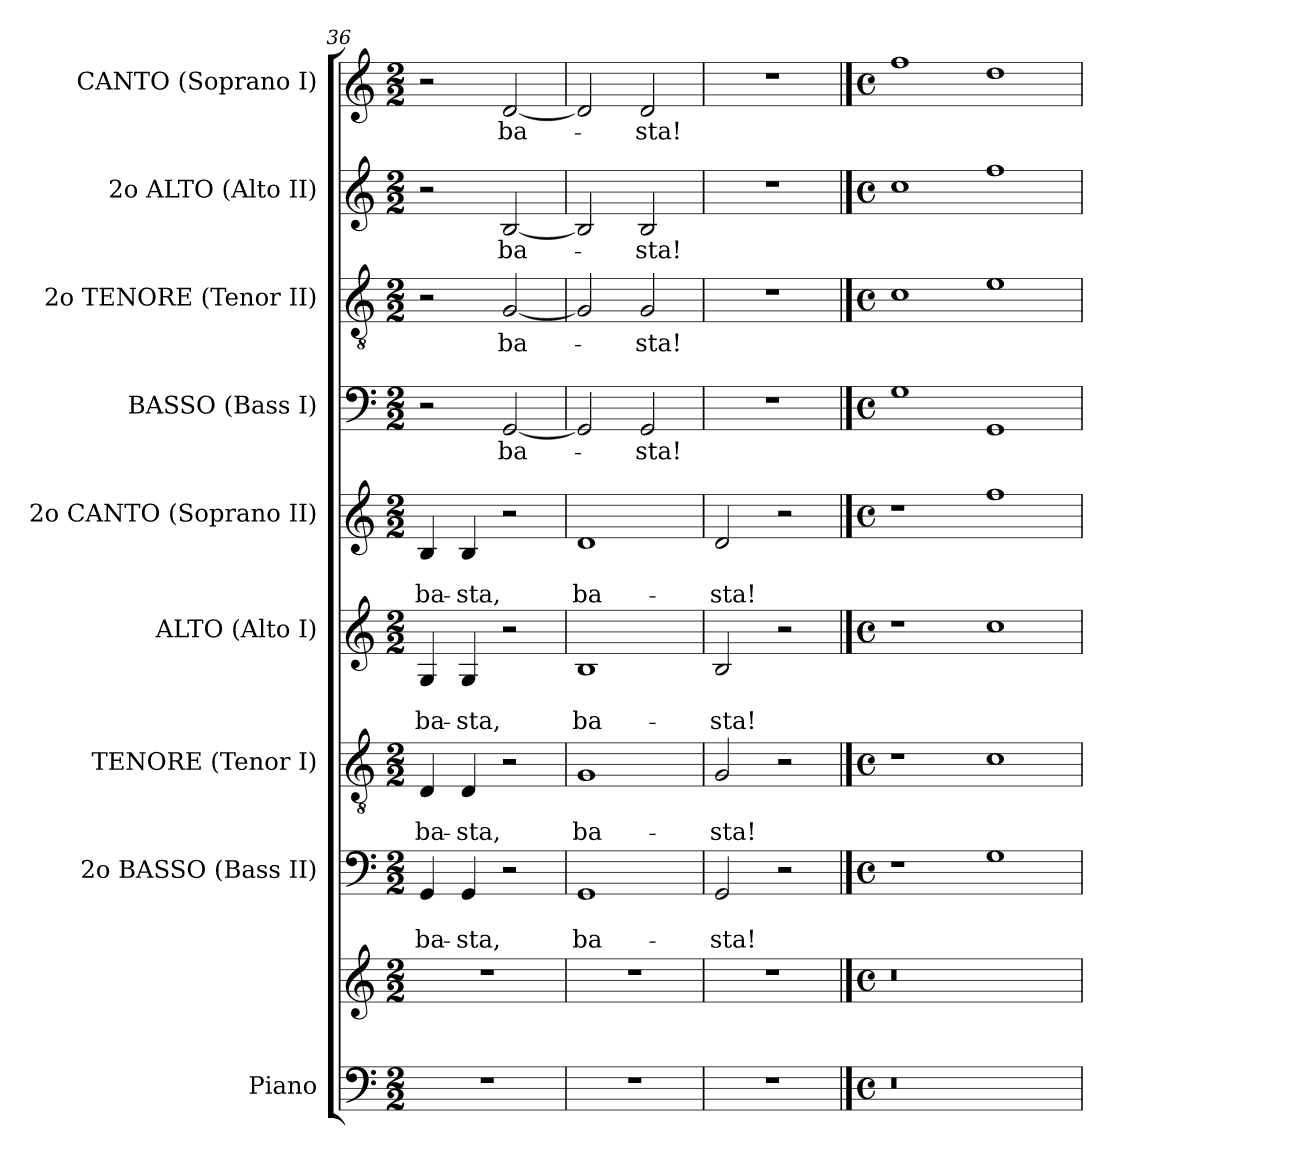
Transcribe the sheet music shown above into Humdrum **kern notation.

**kern	**kern	**kern	**text	**text	**kern	**text	**text	**kern	**text	**text	**kern	**text	**text	**kern	**text	**kern	**text	**kern	**text	**kern	**text
*part9	*part9	*part8	*part8	*part8	*part7	*part7	*part7	*part6	*part6	*part6	*part5	*part5	*part5	*part4	*part4	*part3	*part3	*part2	*part2	*part1	*part1
*staff10	*staff9	*staff8	*staff8	*staff8	*staff7	*staff7	*staff7	*staff6	*staff6	*staff6	*staff5	*staff5	*staff5	*staff4	*staff4	*staff3	*staff3	*staff2	*staff2	*staff1	*staff1
*I"Piano	*	*I"2o  BASSO (Bass II)	*	*	*I"TENORE (Tenor I)	*	*	*I"ALTO (Alto I)	*	*	*I"2o  CANTO (Soprano II)	*	*	*I"BASSO (Bass I)	*	*I"2o  TENORE (Tenor II)	*	*I"2o  ALTO (Alto II)	*	*I"CANTO (Soprano I)	*
*I'Pno	*	*	*	*	*	*	*	*	*	*	*	*	*	*	*	*	*	*	*	*	*
*clefF4	*clefG2	*clefF4	*	*	*clefGv2	*	*	*clefG2	*	*	*clefG2	*	*	*clefF4	*	*clefGv2	*	*clefG2	*	*clefG2	*
*k[]	*k[]	*k[]	*	*	*k[]	*	*	*k[]	*	*	*k[]	*	*	*k[]	*	*k[]	*	*k[]	*	*k[]	*
*C:	*C:	*C:	*	*	*C:	*	*	*C:	*	*	*C:	*	*	*C:	*	*C:	*	*C:	*	*C:	*
*M2/2	*M2/2	*M2/2	*	*	*M2/2	*	*	*M2/2	*	*	*M2/2	*	*	*M2/2	*	*M2/2	*	*M2/2	*	*M2/2	*
=36	=36	=36	=36	=36	=36	=36	=36	=36	=36	=36	=36	=36	=36	=36	=36	=36	=36	=36	=36	=36	=36
1r	1r	4GG/	.	ba-	4D/	.	ba-	4G/	.	ba-	4B/	.	ba-	2r	.	2r	.	2r	.	2r	.
.	.	4GG/	.	-sta,	4D/	.	-sta,	4G/	.	-sta,	4B/	.	-sta,	.	.	.	.	.	.	.	.
.	.	2r	.	.	2r	.	.	2r	.	.	2r	.	.	[2GG/	ba-	[2G/	ba-	[2B/	ba-	[2d/	ba-
=37	=37	=37	=37	=37	=37	=37	=37	=37	=37	=37	=37	=37	=37	=37	=37	=37	=37	=37	=37	=37	=37
1r	1r	1GG	.	ba-	1G	.	ba-	1B	.	ba-	1d	.	ba-	2GG/]	.	2G/]	.	2B/]	.	2d/]	.
.	.	.	.	.	.	.	.	.	.	.	.	.	.	2GG/	-sta!	2G/	-sta!	2B/	-sta!	2d/	-sta!
=38	=38	=38	=38	=38	=38	=38	=38	=38	=38	=38	=38	=38	=38	=38	=38	=38	=38	=38	=38	=38	=38
1r	1r	2GG/	.	-sta!	2G/	.	-sta!	2B/	.	-sta!	2d/	.	-sta!	1r	.	1r	.	1r	.	1r	.
.	.	2r	.	.	2r	.	.	2r	.	.	2r	.	.	.	.	.	.	.	.	.	.
!!LO:PB:g=z
==39	==39	==39	==39	==39	==39	==39	==39	==39	==39	==39	==39	==39	==39	==39	==39	==39	==39	==39	==39	==39	==39
*M4/4	*M4/4	*M4/4	*	*	*M4/4	*	*	*M4/4	*	*	*M4/4	*	*	*M4/4	*	*M4/4	*	*M4/4	*	*M4/4	*
*met(c)	*met(c)	*met(c)	*	*	*met(c)	*	*	*met(c)	*	*	*met(c)	*	*	*met(c)	*	*met(c)	*	*met(c)	*	*met(c)	*
0r	0r	1r	.	.	1r	.	.	1r	.	.	1r	.	.	1G	.	1c	.	1cc	.	1ff	.
.	.	1G	.	.	1c	.	.	1cc	.	.	1ff	.	.	1GG	.	1e	.	1ff	.	1dd	.
=	=	=	=	=	=	=	=	=	=	=	=	=	=	=	=	=	=	=	=	=	=
*-	*-	*-	*-	*-	*-	*-	*-	*-	*-	*-	*-	*-	*-	*-	*-	*-	*-	*-	*-	*-	*-
